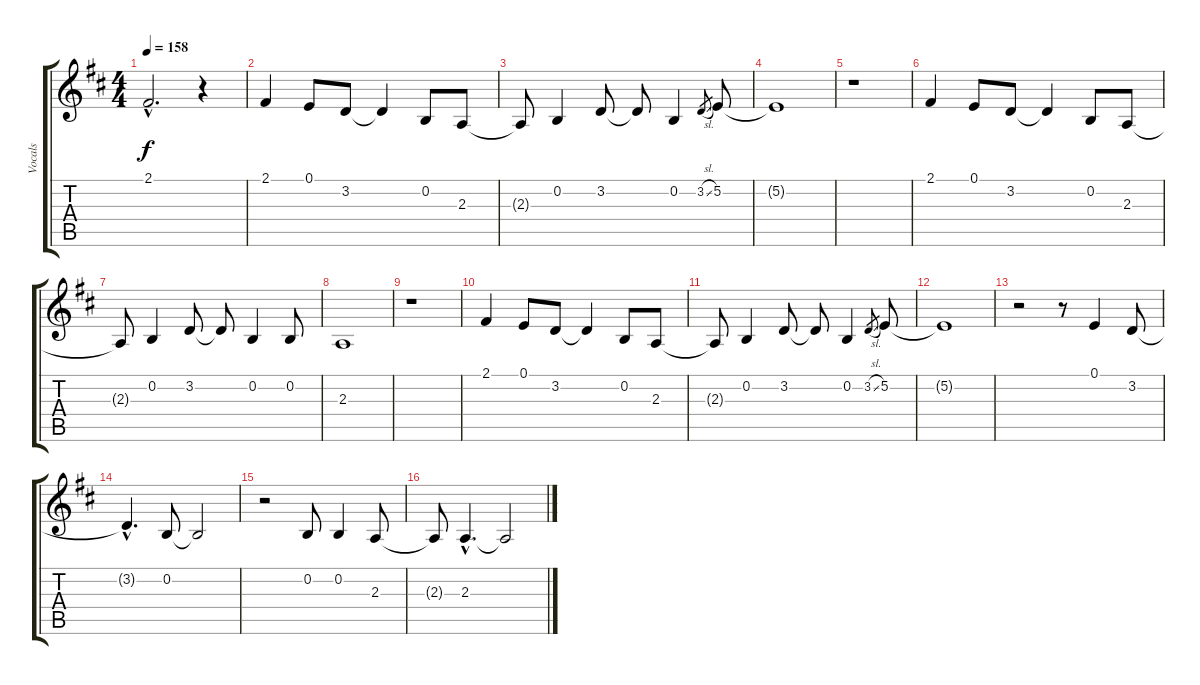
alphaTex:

\track ("Vocals" "Vocals") {instrument tenorsax}
\staff {score tabs}
\tuning (E4 B3 G3 D3 A2 E2) {hide}
\ts (4 4)
\tempo 158
\clef g2
\ks d
2.1{hac t}.2{d dy f} r.4 |
2.1.4 0.1.8 3.2.8 3.2{t}.4 0.2.8 2.3.8 |
2.3{t}.8 0.2.4 3.2.8 3.2{t}.8 0.2.4 3.2{sl}.8{gr} 5.2.8 |
5.2{t}.1 |
r.1 |
2.1.4 0.1.8 3.2.8 3.2{t}.4 0.2.8 2.3.8 |
2.3{t}.8 0.2.4 3.2.8 3.2{t}.8 0.2.4 0.2.8 |
2.3.1 |
r.1 |
2.1.4 0.1.8 3.2.8 3.2{t}.4 0.2.8 2.3.8 |
2.3{t}.8 0.2.4 3.2.8 3.2{t}.8 0.2.4 3.2{sl}.8{gr} 5.2.8 |
5.2{t}.1 |
r.2 r.8 0.1.4 3.2.8 |
3.2{hac t}.4{d} 0.2.8 0.2{t}.2 |
r.2 0.2.8 0.2.4 2.3.8 |
2.3{t}.8 2.3{hac}.4{d} 2.3{t}.2
